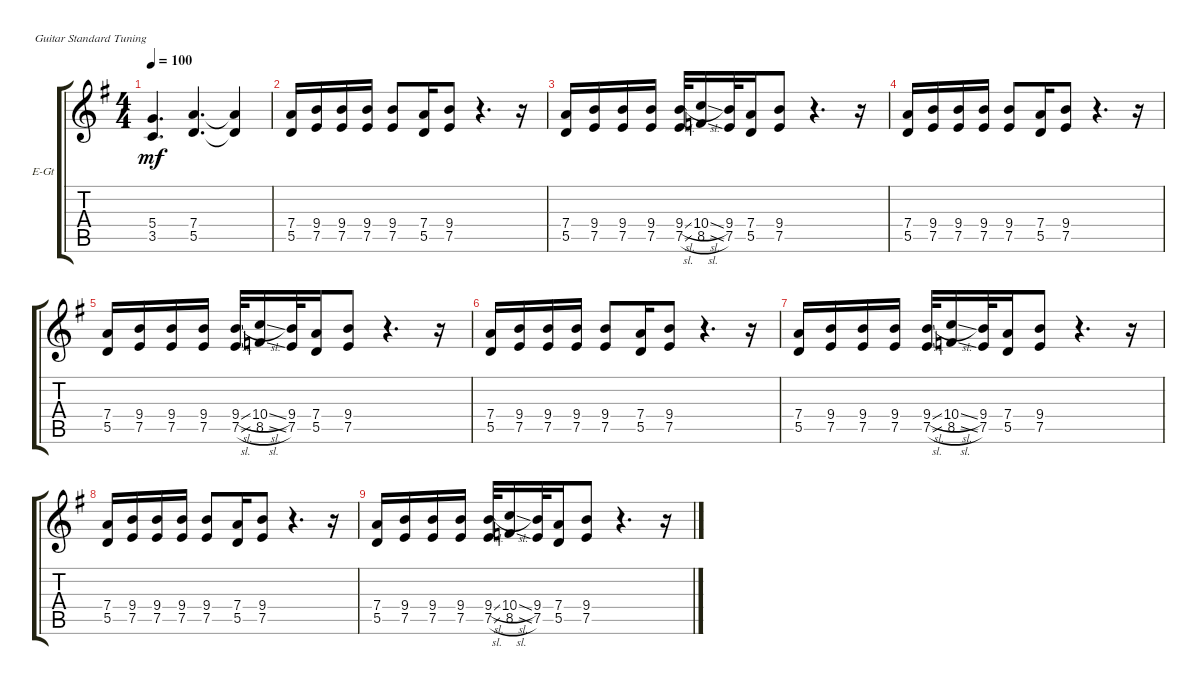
\defaultSystemsLayout 4
\bracketExtendMode groupsimilarinstruments
\firstSystemTrackNameOrientation horizontal
\otherSystemsTrackNameOrientation horizontal
\track ("Electric Guitar (Clean)" "E-Gt") {instrument electricguitarclean}
\staff {score tabs}
\tuning (E4 B3 G3 D3 A2 E2)
\ts (4 4)
\tempo 100
\clef g2
\ks eminor
(3.5 5.4).4{d dy mf} (5.5 7.4).4{d} (5.5{t} 7.4{t}).4 |
(5.5 7.4).16 (9.4 7.5).16 (7.5 9.4).16 (7.5 9.4).16 (7.5 9.4).8 (5.5 7.4).16 (7.5 9.4).8 r.4{d} r.16 |
(5.5 7.4).16 (9.4 7.5).16 (7.5 9.4).16 (7.5 9.4).16 (7.5{sl} 9.4{sl}).32 (8.5{sl} 10.4{sl}).16 (7.5 9.4).32 (5.5 7.4).16 (7.5 9.4).8 r.4{d} r.16 |
(5.5 7.4).16 (9.4 7.5).16 (7.5 9.4).16 (7.5 9.4).16 (7.5 9.4).8 (5.5 7.4).16 (7.5 9.4).8 r.4{d} r.16 |
(5.5 7.4).16 (9.4 7.5).16 (7.5 9.4).16 (7.5 9.4).16 (7.5{sl} 9.4{sl}).32 (8.5{sl} 10.4{sl}).16 (7.5 9.4).32 (5.5 7.4).16 (7.5 9.4).8 r.4{d} r.16 |
(5.5 7.4).16 (9.4 7.5).16 (7.5 9.4).16 (7.5 9.4).16 (7.5 9.4).8 (5.5 7.4).16 (7.5 9.4).8 r.4{d} r.16 |
(5.5 7.4).16 (9.4 7.5).16 (7.5 9.4).16 (7.5 9.4).16 (7.5{sl} 9.4{sl}).32 (8.5{sl} 10.4{sl}).16 (7.5 9.4).32 (5.5 7.4).16 (7.5 9.4).8 r.4{d} r.16 |
(5.5 7.4).16 (9.4 7.5).16 (7.5 9.4).16 (7.5 9.4).16 (7.5 9.4).8 (5.5 7.4).16 (7.5 9.4).8 r.4{d} r.16 |
(5.5 7.4).16 (9.4 7.5).16 (7.5 9.4).16 (7.5 9.4).16 (7.5{sl} 9.4{sl}).32 (8.5{sl} 10.4{sl}).16 (7.5 9.4).32 (5.5 7.4).16 (7.5 9.4).8 r.4{d} r.16
